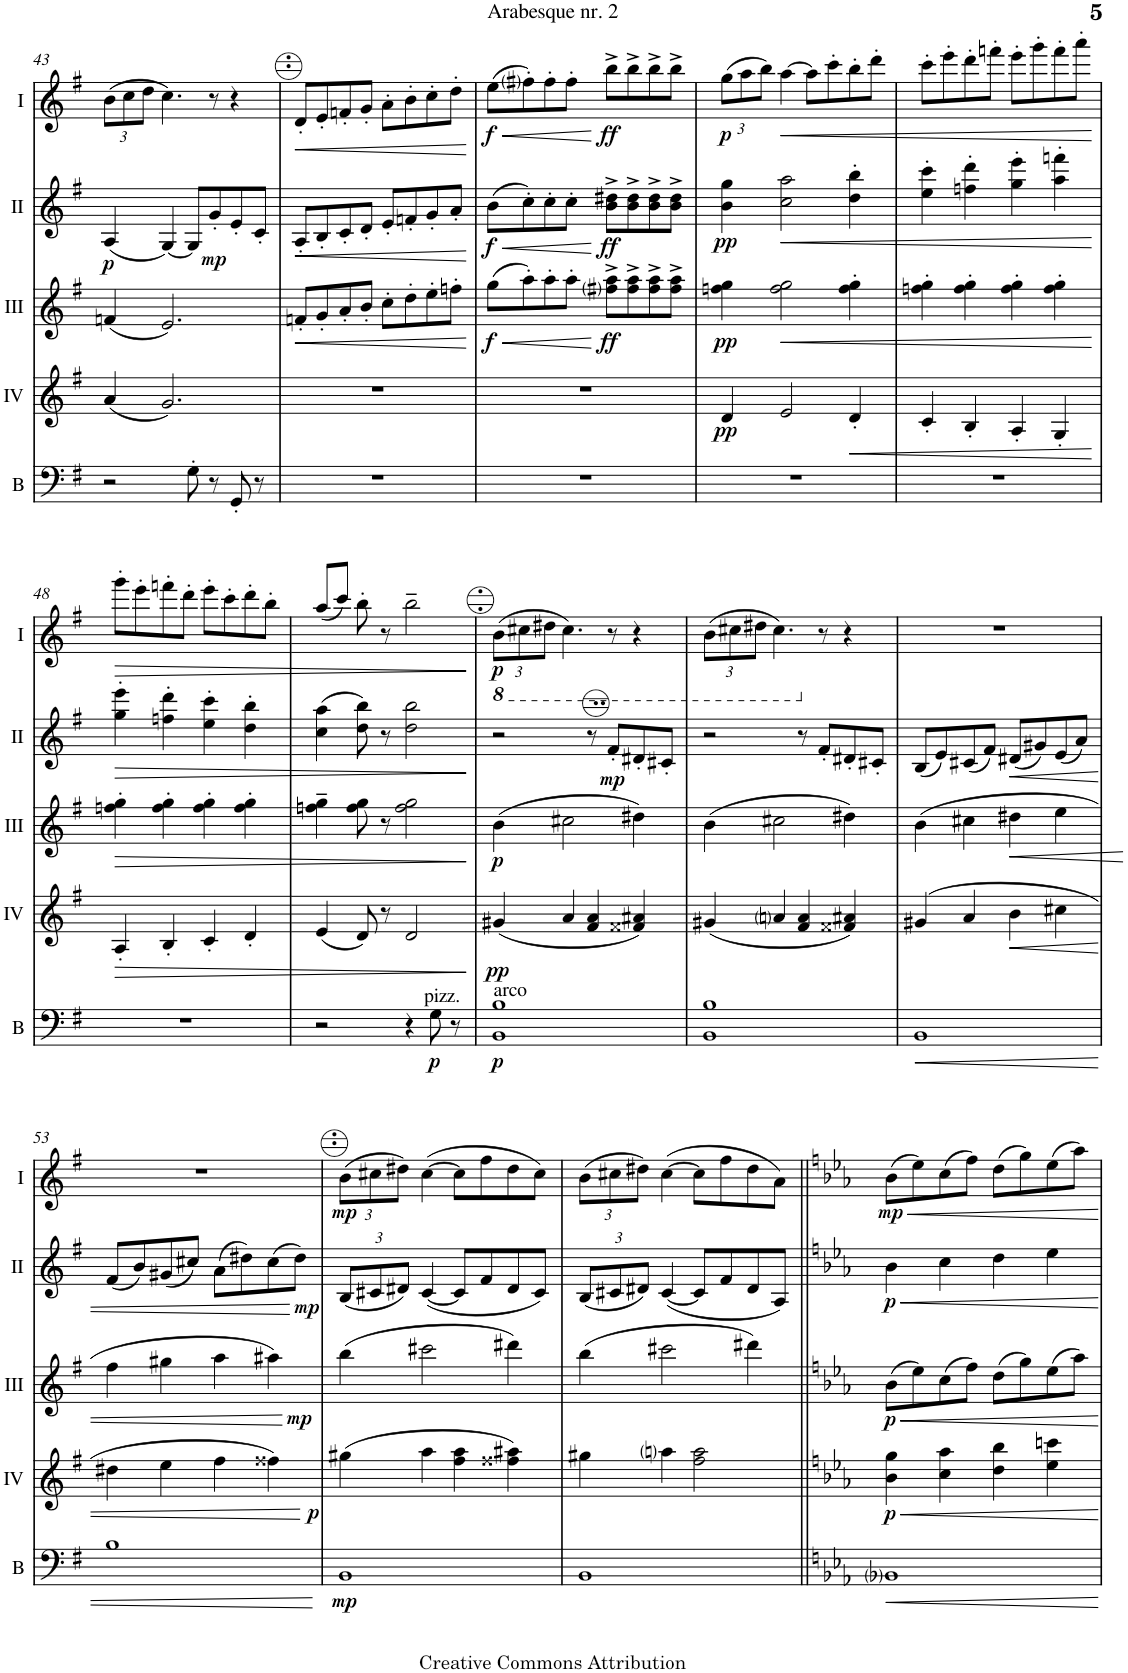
**kern	**dynam	**kern	**dynam	**kern	**dynam	**kern	**dynam	**kern	**dynam
*part5	*part5	*part4	*part4	*part3	*part3	*part2	*part2	*part1	*part1
*staff5	*staff5	*staff4	*staff4	*staff3	*staff3	*staff2	*staff2	*staff1	*staff1
*I"Bass	*	*I"Acc. 4	*	*I"Acc. 3	*	*I"Acc. 2	*	*I"Acc. 1	*
*I'B	*	*	*	*	*	*	*	*	*
!!LO:PB:g=z
*clefF4	*	*clefG2	*	*clefG2	*	*clefG2	*	*clefG2	*
*Trd7c12	*	*Trd7c12	*	*Trd7c12	*	*	*	*	*
*k[f#]	*	*k[f#]	*	*k[f#]	*	*k[f#]	*	*k[f#]	*
*M4/4	*	*M4/4	*	*M4/4	*	*M4/4	*	*M4/4	*
*	*	*	*	*	*	*	*	*Xbrackettup	*
=43	=43	=43	=43	=43	=43	=43	=43	=43	=43
!	!	!	!	!	!	!	!LO:DY:b	!	!
2r	.	(4a/	.	(4fn/	.	(4A/	p	(12B\L	.
.	.	.	.	.	.	.	.	12c\	.
.	.	.	.	.	.	.	.	12d\J	.
.	.	2.g/)	.	2.e/)	.	[4G/)	.	4.c\)	.
8G'\	.	.	.	.	.	8G/L]	.	.	.
!	!	!	!	!	!	!	!LO:DY:b	!	!
8r	.	.	.	.	.	8g'/	mp	8r	.
8GG'/	.	.	.	.	.	8e'/	.	4r	.
8r	.	.	.	.	.	8c'/J	.	.	.
=44	=44	=44	=44	=44	=44	=44	=44	=44	=44
!	!	!	!	!	!LO:HP:b	!	!LO:HP:b	!	!LO:HP:b
1r	.	1r	.	8fn'/L	<	8A'/L	<	8d'/L	<
.	.	.	.	8g'/	.	8B'/	.	8e'/	.
.	.	.	.	8a'/	.	8c'/	.	8fn'/	.
.	.	.	.	8b'/J	.	8d'/J	.	8g'/J	.
.	.	.	.	8cc'\L	.	8e'/L	.	8a'\L	.
.	.	.	.	8dd'\	.	8fn'/	.	8b'\	.
.	.	.	.	8ee'\	.	8g'/	.	8cc'\	.
.	.	.	.	8ffn'\J	.	8a'/J	.	8dd'\J	.
.	.	.	.	.	[	.	[	.	[
=45	=45	=45	=45	=45	=45	=45	=45	=45	=45
!	!	!	!	!	!LO:HP:b	!	!LO:HP:b	!	!LO:HP:b
!	!	!	!	!	!LO:DY:n=1:b	!	!LO:DY:n=1:b	!	!LO:DY:n=1:b
1r	.	1r	.	(8gg\L	< f	(8b\L	< f	(8ee\L	< f
.	.	.	.	8aa'\)	.	8cc'\)	.	8ff#i'\)	.
.	.	.	.	8aa'\	.	8cc'\	.	8ff#'\	.
.	.	.	.	8aa'\J	.	8cc'\J	.	8ff#'\J	.
!	!	!	!	!	!LO:DY:n=2:b	!	!LO:DY:n=2:b	!	!LO:DY:n=2:b
.	.	.	.	8ff#i\^ 8aa\^L	[ ff	8b\^ 8dd#X\^L	[ ff	8bb^\L	[ ff
.	.	.	.	8ff#\^ 8aa\^	.	8b\^ 8dd#\^	.	8bb^\	.
.	.	.	.	8ff#\^ 8aa\^	.	8b\^ 8dd#\^	.	8bb^\	.
.	.	.	.	8ff#\^ 8aa\^J	.	8b\^ 8dd#\^J	.	8bb^\J	.
=46	=46	=46	=46	=46	=46	=46	=46	=46	=46
!	!	!	!LO:DY:b	!	!LO:DY:b	!	!LO:DY:b	!	!LO:DY:b
1r	.	4d/	pp	4ffn\ 4gg\	pp	4b\ 4gg\	pp	(12gg\L	p
.	.	.	.	.	.	.	.	12aa\	.
.	.	.	.	.	.	.	.	12bb\J)	.
!	!	!	!	!	!LO:HP:b	!	!LO:HP:b	!	!LO:HP:b
.	.	2e/	.	2ff\ 2gg\	<	2cc\ 2aa\	<	[4aa\	<
.	.	.	.	.	.	.	.	8aa\L]	.
.	.	.	.	.	.	.	.	8ccc'\	.
!	!	!	!LO:HP:b	!	!	!	!	!	!
.	.	4d'/	<	4ff\' 4gg\'	.	4dd\' 4bb\'	.	8bb'\	.
.	.	.	.	.	.	.	.	8ddd'\J	.
=47	=47	=47	=47	=47	=47	=47	=47	=47	=47
1r	.	4c'/	.	4ffn\' 4gg\'	.	4ee\' 4ccc\'	.	8ccc'\L	.
.	.	.	.	.	.	.	.	8eee'\	.
.	.	4B'/	.	4ff\' 4gg\'	.	4ffn\' 4ddd\'	.	8ddd'\	.
.	.	.	.	.	.	.	.	8fffn'\J	.
.	.	4A'/	.	4ff\' 4gg\'	.	4gg\' 4eee\'	.	8eee'\L	.
.	.	.	.	.	.	.	.	8ggg'\	.
.	.	4G'/	.	4ff\' 4gg\'	.	4aa\' 4fffn\'	.	8fff'\	.
.	.	.	.	.	.	.	.	8aaa'\J	.
.	.	.	[	.	[	.	[	.	[
!!LO:LB:g=z
=48	=48	=48	=48	=48	=48	=48	=48	=48	=48
!	!	!	!LO:HP:b	!	!LO:HP:b	!	!LO:HP:b	!	!LO:HP:b
1r	.	4A'/	>	4ffn\' 4gg\'	>	4gg\' 4eee\'	>	8ggg'\L	>
.	.	.	.	.	.	.	.	8eee'\	.
.	.	4B'/	.	4ff\' 4gg\'	.	4ffn\' 4ddd\'	.	8fffn'\	.
.	.	.	.	.	.	.	.	8ddd'\J	.
.	.	4c'/	.	4ff\' 4gg\'	.	4ee\' 4ccc\'	.	8eee'\L	.
.	.	.	.	.	.	.	.	8ccc'\	.
.	.	4d'/	.	4ff\' 4gg\'	.	4dd\' 4bb\'	.	8ddd'\	.
.	.	.	.	.	.	.	.	8bb'\J	.
=49	=49	=49	=49	=49	=49	=49	=49	=49	=49
2r	.	(4e/	.	4ffn\~ 4gg\~	.	(4cc\ 4aa\	.	(8aa/L	.
.	.	.	.	.	.	.	.	8ccc/J)	.
.	.	8d/)	.	8ff\ 8gg\	.	8dd\ 8bb\)	.	8bb'\	.
.	.	8r	.	8r	.	8r	.	8r	.
4r	.	2d/	.	2ff\ 2gg\	.	2dd\ 2bb\	.	2bb~\	.
!LO:TX:a:t=pizz.	!	!	!	!	!	!	!	!	!
!	!LO:DY:b	!	!	!	!	!	!	!	!
8G\	p	.	.	.	.	.	.	.	.
8r	.	.	.	.	.	.	.	.	.
.	.	.	]	.	]	.	]	.	]
=50	=50	=50	=50	=50	=50	=50	=50	=50	=50
*	*	*	*	*	*	*	*	*8ba	*
!LO:TX:a:t=arco	!	!	!	!	!	!	!	!	!
!	!LO:DY:b	!	!LO:DY:b	!	!LO:DY:b	!	!	!	!LO:DY:b
1BB 1B	p	(4g#X/	pp	(4b\	p	2r	.	(12B\L	p
.	.	.	.	.	.	.	.	12c#X\	.
.	.	.	.	.	.	.	.	12d#X\J	.
.	.	4a/	.	2cc#X\	.	.	.	4.c#\)	.
.	.	4f#/ 4a/	.	.	.	8r	.	.	.
!	!	!	!	!	!	!	!LO:DY:b	!	!
.	.	.	.	.	.	8f#'/L	mp	8r	.
.	.	4f##X/ 4a#X/)	.	4dd#X\)	.	8d#X'/	.	4r	.
.	.	.	.	.	.	8c#X'/J	.	.	.
=51	=51	=51	=51	=51	=51	=51	=51	=51	=51
1BB 1B	.	(4g#X/	.	(4b\	.	2r	.	(12B\L	.
.	.	.	.	.	.	.	.	12c#X\	.
.	.	.	.	.	.	.	.	12d#X\J	.
.	.	4ani/	.	2cc#X\	.	.	.	4.c#\)	.
.	.	4f#/ 4a/	.	.	.	8r	.	.	.
*	*	*	*	*	*	*	*	*X8ba	*
.	.	.	.	.	.	8f#'/L	.	8r	.
.	.	4f##X/ 4a#X/)	.	4dd#X\)	.	8d#X'/	.	4r	.
.	.	.	.	.	.	8c#X'/J	.	.	.
=52	=52	=52	=52	=52	=52	=52	=52	=52	=52
!	!LO:HP:b	!	!	!	!	!	!	!	!
1BB	<	(4g#X/	.	(4b\	.	(8B/L	.	1r	.
.	.	.	.	.	.	8e/)	.	.	.
.	.	4a/	.	4cc#X\	.	(8c#X/	.	.	.
.	.	.	.	.	.	8f#/J)	.	.	.
!	!	!	!LO:HP:b	!	!LO:HP:b	!	!LO:HP:b	!	!
.	.	4b\	<	4dd#X\	<	(8d#X/L	<	.	.
.	.	.	.	.	.	8g#X/)	.	.	.
.	.	4cc#X\	.	4ee\	.	(8e/	.	.	.
.	.	.	.	.	.	8a/J)	.	.	.
!!LO:LB:g=z
=53	=53	=53	=53	=53	=53	=53	=53	=53	=53
*	*	*	*	*^	*	*	*	*	*
1B	.	4dd#X\	.	4ff#\	2..ryy	.	(8f#/L	.	1r	.
.	.	.	.	.	.	.	8b/)	.	.	.
.	.	4ee\	.	4gg#X\	.	.	(8g#X/	.	.	.
.	.	.	.	.	.	.	8cc#X/J)	.	.	.
.	.	4ff#\	.	4aa\	.	.	(8a\L	.	.	.
.	.	.	.	.	.	.	8dd#X\)	.	.	.
.	.	4ff##X\)	.	4aa#X\)	.	.	(8cc#\	.	.	.
!	!	!	!	!	!	!LO:DY:b	!	!	!	!
.	.	.	.	.	8ryy	mp	8dd#\J)	.	.	.
.	[	.	[	.	.	[	.	[	.	.
*	*	*	*	*v	*v	*	*	*	*	*
=54	=54	=54	=54	=54	=54	=54	=54	=54	=54
*	*	*	*	*	*	*Xbrackettup	*	*	*
*	*	*	*	*^	*	*	*	*	*
!	!LO:DY:b	!	!	!	!	!	!	!	!	!LO:DY:b
*	*	*	*	*v	*v	*	*	*	*	*
1BB	mp	(4gg#X\	.	(4bb\	.	(12B/L	.	(12b\L	mp
.	.	.	.	.	.	12c#X/	.	12cc#X\	.
.	.	.	.	.	.	12d#X/J)	.	12dd#X\J)	.
.	.	4aa\	.	2ccc#X\	.	([4c#/	.	([4cc#\	.
.	.	4ff#\ 4aa\	.	.	.	8c#/L]	.	8cc#\L]	.
.	.	.	.	.	.	8f#/	.	8ff#\	.
.	.	4ff##X\ 4aa#X\)	.	4ddd#X\)	.	8d#/	.	8dd#\	.
.	.	.	.	.	.	8c#/J)	.	8cc#\J)	.
=55	=55	=55	=55	=55	=55	=55	=55	=55	=55
1BB	.	4gg#X\	.	(4bb\	.	(12B/L	.	(12b\L	.
.	.	.	.	.	.	12c#X/	.	12cc#X\	.
.	.	.	.	.	.	12d#X/J)	.	12dd#X\J)	.
.	.	4aani\	.	2ccc#X\	.	([4c#/	.	([4cc#\	.
.	.	2ff#\ 2aa\	.	.	.	8c#/L]	.	8cc#\L]	.
.	.	.	.	.	.	8f#/	.	8ff#\	.
.	.	.	.	4ddd#X\)	.	8d#/	.	8dd#\	.
.	.	.	.	.	.	8A/J)	.	8a\J)	.
=56||	=56||	=56||	=56||	=56||	=56||	=56||	=56||	=56||	=56||
*k[b-e-a-]	*	*k[b-e-a-]	*	*k[b-e-a-]	*	*k[b-e-a-]	*	*k[b-e-a-]	*
!	!	!	!LO:DY:b	!	!LO:DY:b	!	!LO:DY:b	!	!LO:DY:b
1BB-i	.	4b-\ 4gg\	p	(8b-\L	p	4b-\	p	(8b-\L	mp
.	.	.	.	8ee-\)	.	.	.	8ee-\)	.
.	.	4cc\ 4aa-\	.	(8cc\	.	4cc\	.	(8cc\	.
.	.	.	.	8ff\J)	.	.	.	8ff\J)	.
.	.	4dd\ 4bb-\	.	(8dd\L	.	4dd\	.	(8dd\L	.
.	.	.	.	8gg\)	.	.	.	8gg\)	.
.	.	4ee-\ 4cccn\	.	(8ee-\	.	4ee-\	.	(8ee-\	.
.	.	.	.	8aa-\J)	.	.	.	8aa-\J)	.
=	=	=	=	=	=	=	=	=	=
*-	*-	*-	*-	*-	*-	*-	*-	*-	*-
